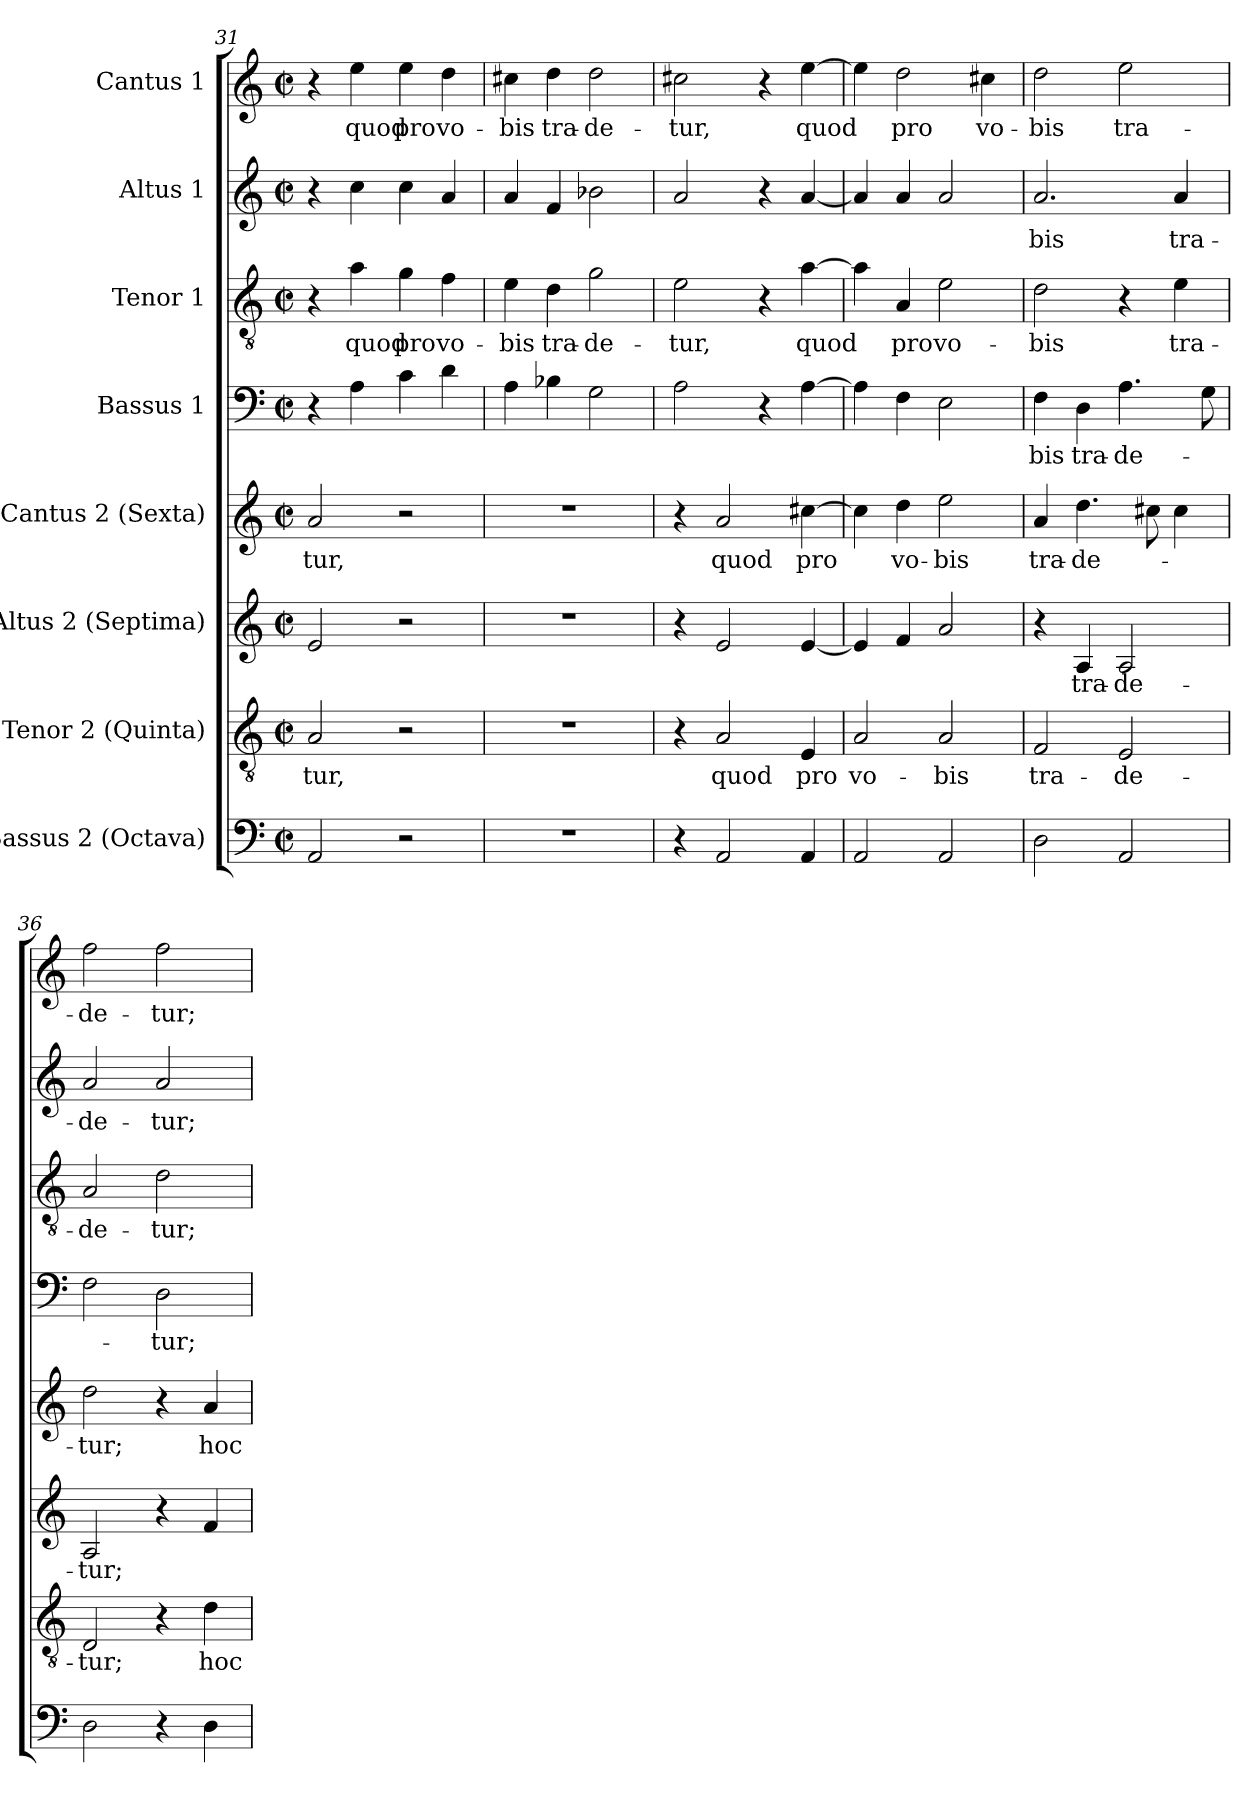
**kern	**kern	**text	**kern	**text	**kern	**text	**kern	**text	**kern	**text	**kern	**text	**kern	**text
*part8	*part7	*part7	*part6	*part6	*part5	*part5	*part4	*part4	*part3	*part3	*part2	*part2	*part1	*part1
*staff8	*staff7	*staff7	*staff6	*staff6	*staff5	*staff5	*staff4	*staff4	*staff3	*staff3	*staff2	*staff2	*staff1	*staff1
*I"Bassus 2 (Octava)	*I"Tenor 2 (Quinta)	*	*I"Altus 2 (Septima)	*	*I"Cantus 2 (Sexta)	*	*I"Bassus 1	*	*I"Tenor 1	*	*I"Altus 1	*	*I"Cantus 1	*
*clefF4	*clefGv2	*	*clefG2	*	*clefG2	*	*clefF4	*	*clefGv2	*	*clefG2	*	*clefG2	*
*k[]	*k[]	*	*k[]	*	*k[]	*	*k[]	*	*k[]	*	*k[]	*	*k[]	*
*M2/2	*M2/2	*	*M2/2	*	*M2/2	*	*M2/2	*	*M2/2	*	*M2/2	*	*M2/2	*
*met(c|)	*met(c|)	*	*met(c|)	*	*met(c|)	*	*met(c|)	*	*met(c|)	*	*met(c|)	*	*met(c|)	*
=31	=31	=31	=31	=31	=31	=31	=31	=31	=31	=31	=31	=31	=31	=31
!	!	!LO:LY:b	!	!	!	!LO:LY:b	!	!	!	!	!	!	!	!
2AA/	2A/	-tur,	2e/	.	2a/	-tur,	4r	.	4r	.	4r	.	4r	.
!	!	!	!	!	!	!	!	!	!	!LO:LY:b	!	!	!	!LO:LY:b
.	.	.	.	.	.	.	4A\	.	4a\	quod	4cc\	.	4ee\	quod
!	!	!	!	!	!	!	!	!	!	!LO:LY:b	!	!	!	!LO:LY:b
2r	2r	.	2r	.	2r	.	4c\	.	4g\	pro	4cc\	.	4ee\	pro
!	!	!	!	!	!	!	!	!	!	!LO:LY:b	!	!	!	!LO:LY:b
.	.	.	.	.	.	.	4d\	.	4f\	vo-	4a/	.	4dd\	vo-
=32	=32	=32	=32	=32	=32	=32	=32	=32	=32	=32	=32	=32	=32	=32
!	!	!	!	!	!	!	!	!	!	!LO:LY:b	!	!	!	!LO:LY:b
1r	1r	.	1r	.	1r	.	4A\	.	4e\	-bis	4a/	.	4cc#X\	-bis
!	!	!	!	!	!	!	!	!	!	!LO:LY:b	!	!	!	!LO:LY:b
.	.	.	.	.	.	.	4B-X\	.	4d\	tra-	4f/	.	4dd\	tra-
!	!	!	!	!	!	!	!	!	!	!LO:LY:b	!	!	!	!LO:LY:b
.	.	.	.	.	.	.	2G\	.	2g\	-de-	2b-X\	.	2dd\	-de-
=33	=33	=33	=33	=33	=33	=33	=33	=33	=33	=33	=33	=33	=33	=33
!	!	!	!	!	!	!	!	!	!	!LO:LY:b	!	!	!	!LO:LY:b
4r	4r	.	4r	.	4r	.	2A\	.	2e\	-tur,	2a/	.	2cc#X\	-tur,
!	!	!LO:LY:b	!	!	!	!LO:LY:b	!	!	!	!	!	!	!	!
2AA/	2A/	quod	2e/	.	2a/	quod	.	.	.	.	.	.	.	.
.	.	.	.	.	.	.	4r	.	4r	.	4r	.	4r	.
!	!	!LO:LY:b	!	!	!	!LO:LY:b	!	!	!	!LO:LY:b	!	!	!	!LO:LY:b
4AA/	4E/	pro	[4e/	.	[4cc#X\	pro	[4A\	.	[4a\	quod	[4a/	.	[4ee\	quod
=34	=34	=34	=34	=34	=34	=34	=34	=34	=34	=34	=34	=34	=34	=34
!	!	!LO:LY:b	!	!	!	!	!	!	!	!	!	!	!	!
2AA/	2A/	vo-	4e/]	.	4cc#\]	.	4A\]	.	4a\]	.	4a/]	.	4ee\]	.
!	!	!	!	!	!	!LO:LY:b	!	!	!	!LO:LY:b	!	!	!	!LO:LY:b
.	.	.	4f/	.	4dd\	vo-	4F\	.	4A/	pro	4a/	.	2dd\	pro
!	!	!LO:LY:b	!	!	!	!LO:LY:b	!	!	!	!LO:LY:b	!	!	!	!
2AA/	2A/	-bis	2a/	.	2ee\	-bis	2E\	.	2e\	vo-	2a/	.	.	.
!	!	!	!	!	!	!	!	!	!	!	!	!	!	!LO:LY:b
.	.	.	.	.	.	.	.	.	.	.	.	.	4cc#X\	vo-
!!LO:LB:g=z
=35	=35	=35	=35	=35	=35	=35	=35	=35	=35	=35	=35	=35	=35	=35
!	!	!LO:LY:b	!	!	!	!LO:LY:b	!	!LO:LY:b	!	!LO:LY:b	!	!LO:LY:b	!	!LO:LY:b
2D\	2F/	tra-	4r	.	4a/	tra-	4F\	-bis	2d\	-bis	2.a/	-bis	2dd\	-bis
!	!	!	!	!LO:LY:b	!	!LO:LY:b	!	!LO:LY:b	!	!	!	!	!	!
.	.	.	4A/	tra-	4.dd\	-de-	4D\	tra-	.	.	.	.	.	.
!	!	!LO:LY:b	!	!LO:LY:b	!	!	!	!LO:LY:b	!	!	!	!	!	!LO:LY:b
2AA/	2E/	-de-	2A/	-de-	.	.	4.A\	-de-	4r	.	.	.	2ee\	tra-
.	.	.	.	.	8cc#X\	.	.	.	.	.	.	.	.	.
!	!	!	!	!	!	!	!	!	!	!LO:LY:b	!	!LO:LY:b	!	!
.	.	.	.	.	4cc#\	.	.	.	4e\	tra-	4a/	tra-	.	.
.	.	.	.	.	.	.	8G\	.	.	.	.	.	.	.
=36	=36	=36	=36	=36	=36	=36	=36	=36	=36	=36	=36	=36	=36	=36
!	!	!LO:LY:b	!	!LO:LY:b	!	!LO:LY:b	!	!	!	!LO:LY:b	!	!LO:LY:b	!	!LO:LY:b
2D\	2D/	-tur;	2A/	-tur;	2dd\	-tur;	2F\	.	2A/	-de-	2a/	-de-	2ff\	-de-
!	!	!	!	!	!	!	!	!LO:LY:b	!	!LO:LY:b	!	!LO:LY:b	!	!LO:LY:b
4r	4r	.	4r	.	4r	.	2D\	-tur;	2d\	-tur;	2a/	-tur;	2ff\	-tur;
!	!	!LO:LY:b	!	!	!	!LO:LY:b	!	!	!	!	!	!	!	!
4D\	4d\	hoc	4f/	.	4a/	hoc	.	.	.	.	.	.	.	.
=	=	=	=	=	=	=	=	=	=	=	=	=	=	=
*-	*-	*-	*-	*-	*-	*-	*-	*-	*-	*-	*-	*-	*-	*-
